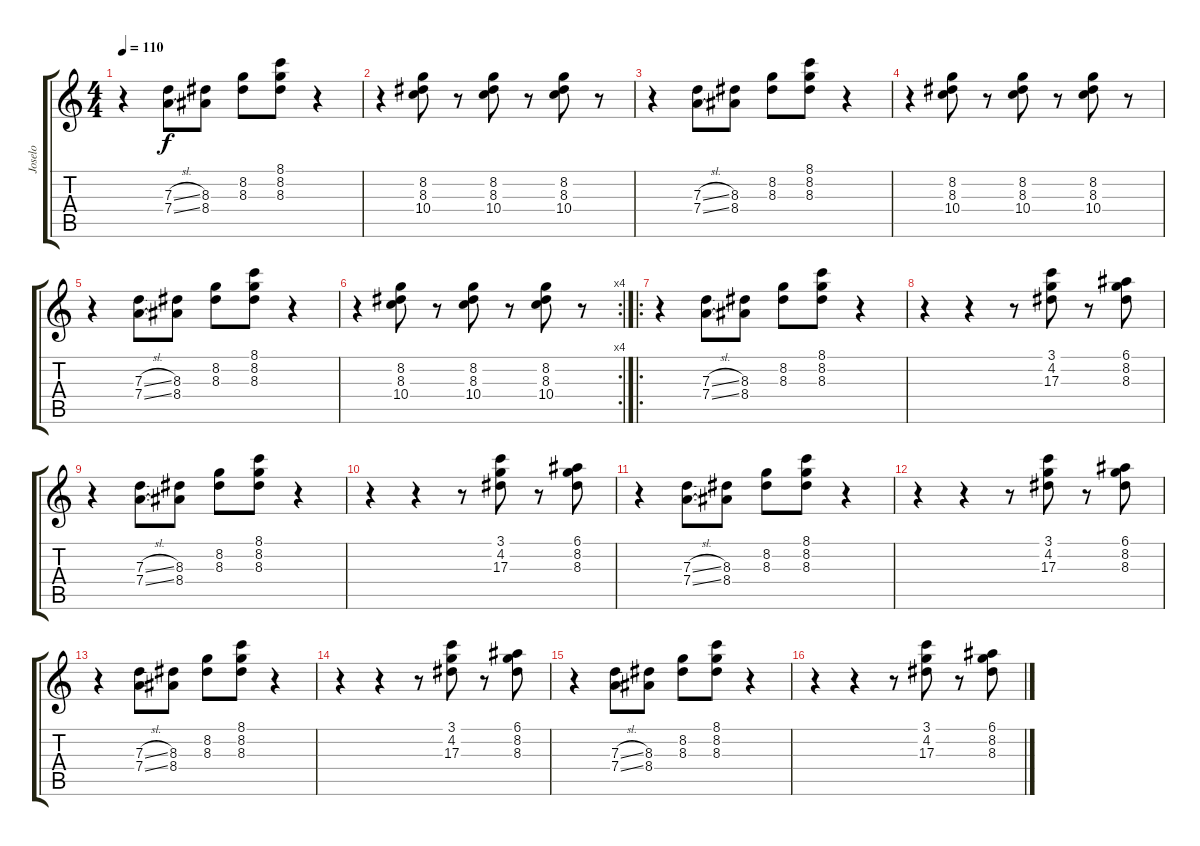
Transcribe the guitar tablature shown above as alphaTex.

\track ("Joselo" "Joselo") {instrument distortionguitar}
\staff {score tabs}
\tuning (E4 B3 G3 D3 A2 E2) {hide}
\ts (4 4)
\tempo 110
\clef g2
\ks c
r.4{dy f} (7.3{sl} 7.4{sl}).8 (8.3 8.4).8 (8.2 8.3).8 (8.1 8.2 8.3).8 r.4 |
r.4 (8.2 8.3 10.4).8 r.8 (8.2 8.3 10.4).8 r.8 (8.2 8.3 10.4).8 r.8 |
r.4{volume 10} (7.3{sl} 7.4{sl}).8 (8.3 8.4).8 (8.2 8.3).8 (8.1 8.2 8.3).8 r.4 |
r.4 (8.2 8.3 10.4).8 r.8 (8.2 8.3 10.4).8 r.8 (8.2 8.3 10.4).8 r.8 |
r.4 (7.3{sl} 7.4{sl}).8 (8.3 8.4).8 (8.2 8.3).8 (8.1 8.2 8.3).8 r.4 |
\rc 4
r.4 (8.2 8.3 10.4).8 r.8 (8.2 8.3 10.4).8 r.8 (8.2 8.3 10.4).8 r.8 |
\ro
r.4 (7.3{sl} 7.4{sl}).8 (8.3 8.4).8 (8.2 8.3).8 (8.1 8.2 8.3).8 r.4 |
r.4 r.4 r.8 (3.1 4.2 17.3).8 r.8 (6.1 8.2 8.3).8 |
r.4 (7.3{sl} 7.4{sl}).8 (8.3 8.4).8 (8.2 8.3).8 (8.1 8.2 8.3).8 r.4 |
r.4 r.4 r.8 (3.1 4.2 17.3).8 r.8 (6.1 8.2 8.3).8 |
r.4 (7.3{sl} 7.4{sl}).8 (8.3 8.4).8 (8.2 8.3).8 (8.1 8.2 8.3).8 r.4 |
r.4 r.4 r.8 (3.1 4.2 17.3).8 r.8 (6.1 8.2 8.3).8 |
r.4 (7.3{sl} 7.4{sl}).8 (8.3 8.4).8 (8.2 8.3).8 (8.1 8.2 8.3).8 r.4 |
r.4 r.4 r.8 (3.1 4.2 17.3).8 r.8 (6.1 8.2 8.3).8 |
r.4{volume 0} (7.3{sl} 7.4{sl}).8 (8.3 8.4).8 (8.2 8.3).8 (8.1 8.2 8.3).8 r.4 |
r.4 r.4 r.8 (3.1 4.2 17.3).8 r.8 (6.1 8.2 8.3).8
